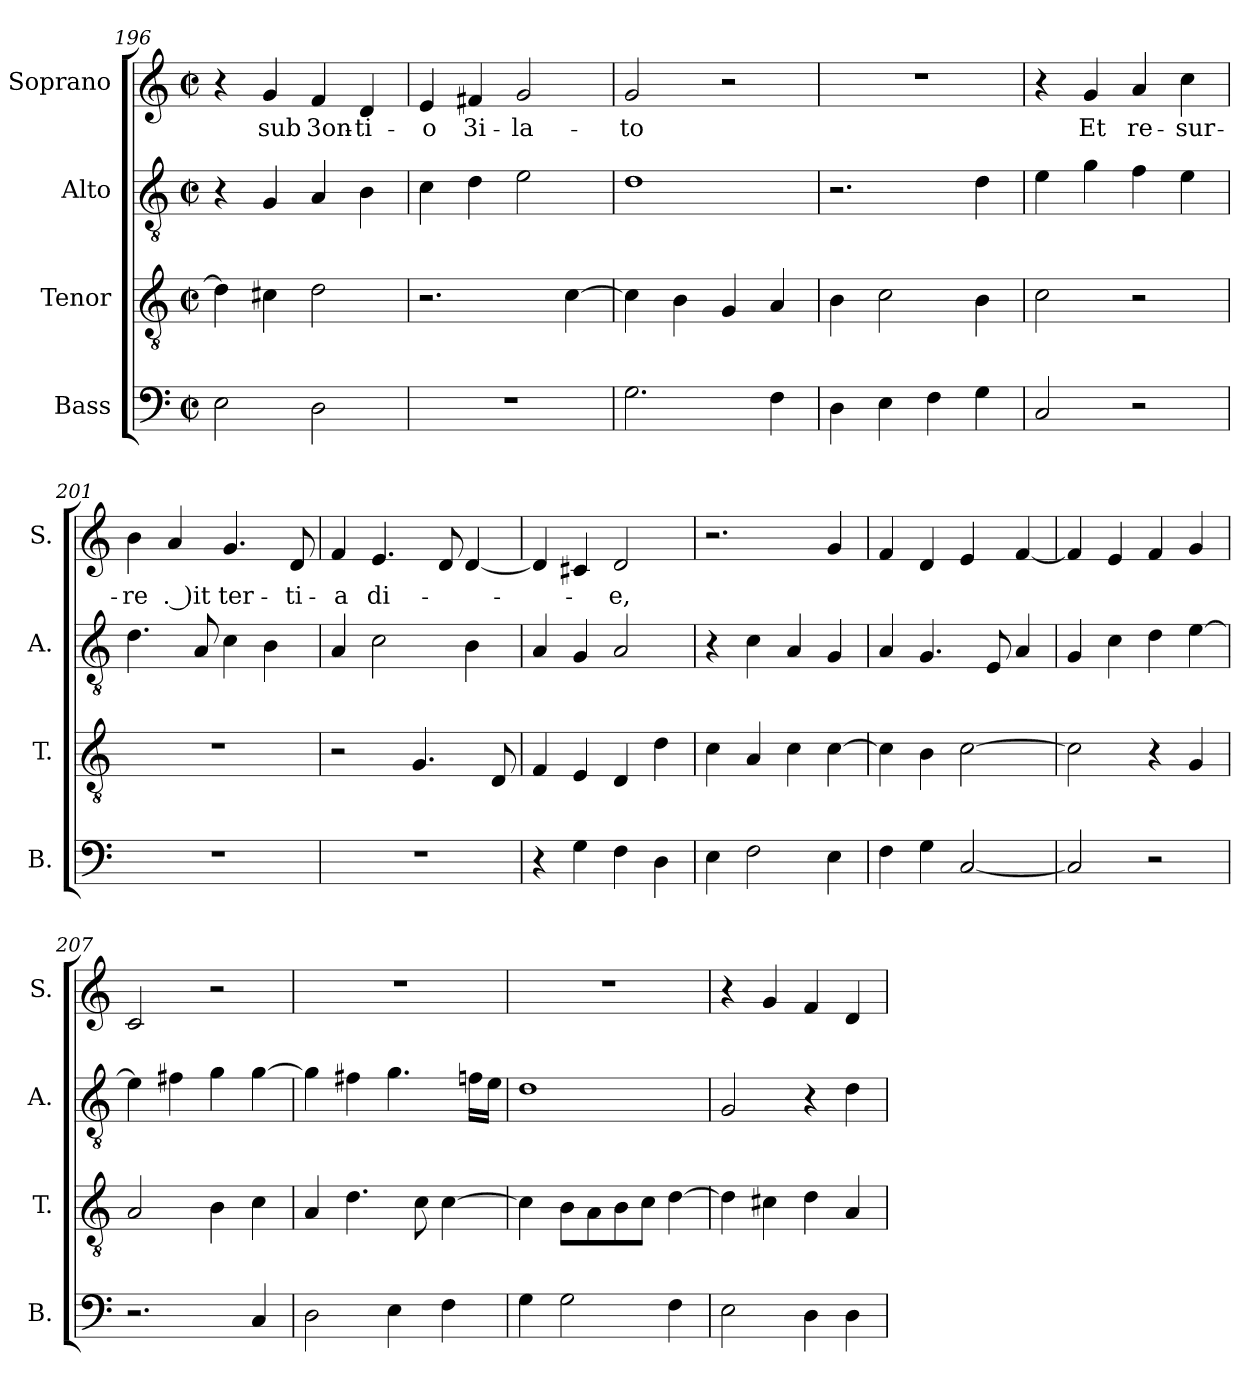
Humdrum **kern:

**kern	**kern	**kern	**kern	**text
*part4	*part3	*part2	*part1	*part1
*staff4	*staff3	*staff2	*staff1	*staff1
*I"Bass	*I"Tenor	*I"Alto	*I"Soprano	*
*I'B.	*I'T.	*I'A.	*I'S.	*
*clefF4	*clefGv2	*clefGv2	*clefG2	*
*k[]	*k[]	*k[]	*k[]	*
*C:	*C:	*C:	*C:	*
*M2/2	*M2/2	*M2/2	*M2/2	*
*met(c|)	*met(c|)	*met(c|)	*met(c|)	*
=196	=196	=196	=196	=196
2E\	4d\]	4r	4r	.
!	!	!	!	!LO:LY:b
.	4c#X\	4G/	4g/	sub
!	!	!	!	!LO:LY:b
2D\	2d\	4A/	4f/	3on-
!	!	!	!	!LO:LY:b
.	.	4B\	4d/	-ti-
!!LO:PB:g=z
=197	=197	=197	=197	=197
!	!	!	!	!LO:LY:b
1r	2.r	4c\	4e/	-o
!	!	!	!	!LO:LY:b
.	.	4d\	4f#X/	3i-
!	!	!	!	!LO:LY:b
.	.	2e\	2g/	-la-
.	[>4c\	.	.	.
=198	=198	=198	=198	=198
!	!	!	!	!LO:LY:b
2.G\	4c\]	1d	2g/	-to
.	4B\	.	.	.
.	4G/	.	2r	.
4F\	4A/	.	.	.
=199	=199	=199	=199	=199
4D\	4B\	2.r	1r	.
4E\	2c\	.	.	.
4F\	.	.	.	.
4G\	4B\	4d\	.	.
=200	=200	=200	=200	=200
2C/	2c\	4e\	4r	.
!	!	!	!	!LO:LY:b
.	.	4g\	4g/	Et
!	!	!	!	!LO:LY:b
2r	2r	4f\	4a/	re-
!	!	!	!	!LO:LY:b
.	.	4e\	4cc\	-sur-
=201	=201	=201	=201	=201
!	!	!	!	!LO:LY:b
1r	1r	4.d\	4b\	-re
!	!	!	!	!LO:LY:b:rj
.	.	.	4a/	. )it
.	.	8A/	.	.
!	!	!	!	!LO:LY:b
.	.	4c\	4.g/	ter-
.	.	4B\	.	.
!	!	!	!	!LO:LY:b
.	.	.	8d/	-ti-
!!LO:LB:g=z
=202	=202	=202	=202	=202
!	!	!	!	!LO:LY:b
1r	2r	4A/	4f/	-a
!	!	!	!	!LO:LY:b
.	.	2c\	4.e/	di-
.	4.G/	.	.	.
.	.	.	8d/	.
.	.	4B\	[<4d/	.
.	8D/	.	.	.
=203	=203	=203	=203	=203
4r	4F/	4A/	4d/]	.
4G\	4E/	4G/	4c#X/	.
!	!	!	!	!LO:LY:b
4F\	4D/	2A/	2d/	-e,
4D\	4d\	.	.	.
=204	=204	=204	=204	=204
4E\	4c\	4r	2.r	.
2F\	4A/	4c\	.	.
.	4c\	4A/	.	.
4E\	[>4c\	4G/	4g/	.
=205	=205	=205	=205	=205
4F\	4c\]	4A/	4f/	.
4G\	4B\	4.G/	4d/	.
[<2C/	[>2c\	.	4e/	.
.	.	8E/	.	.
.	.	4A/	[<4f/	.
=206	=206	=206	=206	=206
2C/]	2c\]	4G/	4f/]	.
.	.	4c\	4e/	.
2r	4r	4d\	4f/	.
.	4G/	[<4e\	4g/	.
!!LO:LB:g=z
=207	=207	=207	=207	=207
2.r	2A/	4e\]	2c/	.
.	.	4f#X\	.	.
.	4B\	4g\	2r	.
4C/	4c\	[>4g\	.	.
=208	=208	=208	=208	=208
2D\	4A/	4g\]	1r	.
.	4.d\	4f#X\	.	.
4E\	.	4.g\	.	.
.	8c\	.	.	.
4F\	[>4c\	.	.	.
.	.	16fn\LL	.	.
.	.	16e\JJ	.	.
=209	=209	=209	=209	=209
4G\	4c\]	1d	1r	.
2G\	8B\L	.	.	.
.	8A\	.	.	.
.	8B\	.	.	.
.	8c\J	.	.	.
4F\	[>4d\	.	.	.
=210	=210	=210	=210	=210
2E\	4d\]	2G/	4r	.
.	4c#X\	.	4g/	.
4D\	4d\	4r	4f/	.
4D\	4A/	4d\	4d/	.
=	=	=	=	=
*-	*-	*-	*-	*-
